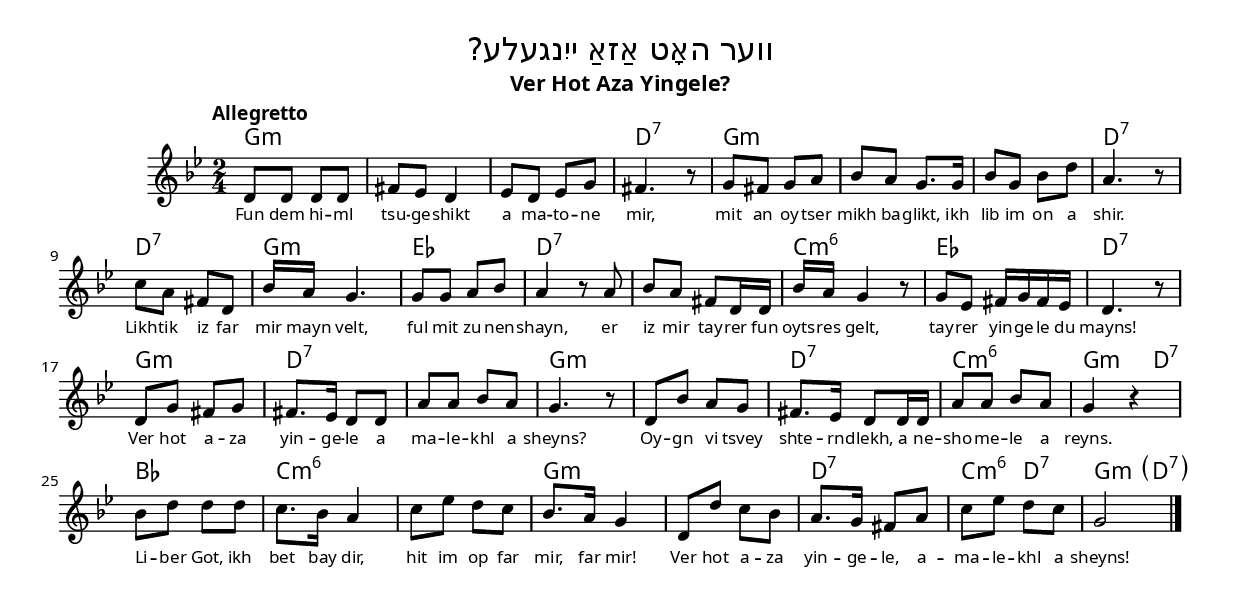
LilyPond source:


\header {
  title = "ווער האָט אַזאַ ייִנגעלע?"
  subtitle = "Ver Hot Aza Yingele?"
  }
\version "2.18.2"
\language "english"
#(set-global-staff-size 17)

end =
  #(define-music-function
    (parser location signature)
    (fraction?)
  #{
    \once \omit Staff.TimeSignature \time #signature
  #})

\layout {
  \context {  % Use Typewriter font for chord symbols
    \ChordNames {
      \set chordChanges = ##t
      \override ChordName.font-family = #'typewriter
      }
    }
  \context {  % Change font size for lyrics
    \Lyrics {
      \override LyricText.font-size = #'-1
      }
    }
  \context {  % Beam according to rhythm
    \Staff {
      \set Timing.beamExceptions = #'()
      }
    }
  }

\paper {      % Load fonts
  fonts = #
  (make-pango-font-tree
   "Linux Libertine"
   "Linux Biolinum"
   "Courier 10 Pitch"
   (/ (* staff-height pt) 2.5)
    )
  bookTitleMarkup = \markup {
    \override #'(baseline-skip . 3.5)
    \column {
      \fill-line { \fromproperty #'header:dedication }
      \override #'(baseline-skip . 3.5)
      \column {
        \fill-line {
          \override #'(font-name . "Drugulin CLM")
          \huge \larger \larger \bold
          \fromproperty #'header:title
          }
        \fill-line {
          \large \bold
          \fromproperty #'header:subtitle
          }
        \fill-line {
          \smaller \bold
          \fromproperty #'header:subsubtitle
          }
        \fill-line {
          \fromproperty #'header:meter
          \fromproperty #'header:arranger
          }
          \fill-line {
          \override #'(font-name . "Drugulin CLM")
          \fromproperty #'header:composer
          { \large \bold \fromproperty #'header:instrument }
          \override #'(font-name . "Drugulin CLM")
          \fromproperty #'header:poet
          }
        }
      }
    }
    scoreTitleMarkup = \markup {
      \column {
      \on-the-fly \print-all-headers { \bookTitleMarkup \hspace #1 }
      \fill-line {
        \null
        \override #'(font-name . "Drugulin CLM")
        \huge
        \lower #5
        \fromproperty #'header:piece
        }
      }
    }
  }

mel = \relative d'{
  d8 d d d |
  fs ef d4 |
  ef8 d ef g |
  fs4. r8 |
  g fs g a |
  bf a g8. g16 |
  bf8 g bf d |
  a4. r8 |
  c a fs d |
  bf'16 a g4. |
  g8 g a bf |
  a4 r8 a |
  bf a fs d16 d |
  bf' a g4 r8 |
  g8 ef fs16 g fs ef |
  d4. r8 |
  d8 g fs g fs8. ef16 d8 d |
  a' a bf a |
  g4. r8 |
  d8 bf' a g |
  fs8. ef16 d8 d16 d |
  a'8 a bf a |
  g4 r |
  bf8 d d d |
  c8. bf16 a4 |
  c8 ef d c |
  bf8. a16 g4 |
  d8 d' c bf  |
  a8. g16 fs8 a |
  c ef d c |
  g2 |
}
acc = \chordmode { 
  g2:m |
  g2:m |
  g2:m |
  d2:7 |
  g:m |
  g:m |
  g:m |
  d:7 |
  d:7 |
  g:m |
  ef: |
  d:7 |
  d:7 |
  c:m6 |
  ef: |
  d:7 |
  g:m |
  d:7 |
  d:7 |
  g:m |
  g:m |
  d:7 |
  c:m6 |
  g4.:m d8:7 |
  bf2: |
  c:m6 |
  c:m6 |
  g:m |
  g:m |
  d:7 |
  c4:m6 d:7 |
  g4.:m \parenthesize d8:7
}

\score {
  <<
    \new ChordNames {
        \acc

        }
    \new Staff {
      \clef treble
      \key g \minor
      \time 2/4
      \tempo Allegretto
      \new Voice = "melody" {
        \mel
        \bar "|."
      }
    }
    \new Lyrics \lyricsto "melody" {
      Fun dem hi -- ml tsu -- ge -- shikt
      a ma -- to -- ne mir,
      mit an oy -- tser mikh ba -- glikt,
      ikh lib im on a shir.
      
      Likh -- tik iz far mir mayn velt,
      ful mit zu -- nen -- shayn,
      er iz mir tay -- rer fun oyts -- res gelt,
      tay -- rer yin -- ge -- le du mayns!
      
      Ver hot a -- za yin -- ge -- le 
      a ma -- le -- khl a sheyns?
      Oy -- gn vi tsvey shte -- rn -- dlekh,
      a ne -- sho -- me -- le a reyns.
      
      Li -- ber Got, ikh bet bay dir,
      hit im op far mir, far mir!
      Ver hot a -- za yin -- ge -- le,
      a -- ma -- le -- khl a sheyns!
    }
  >>
}

